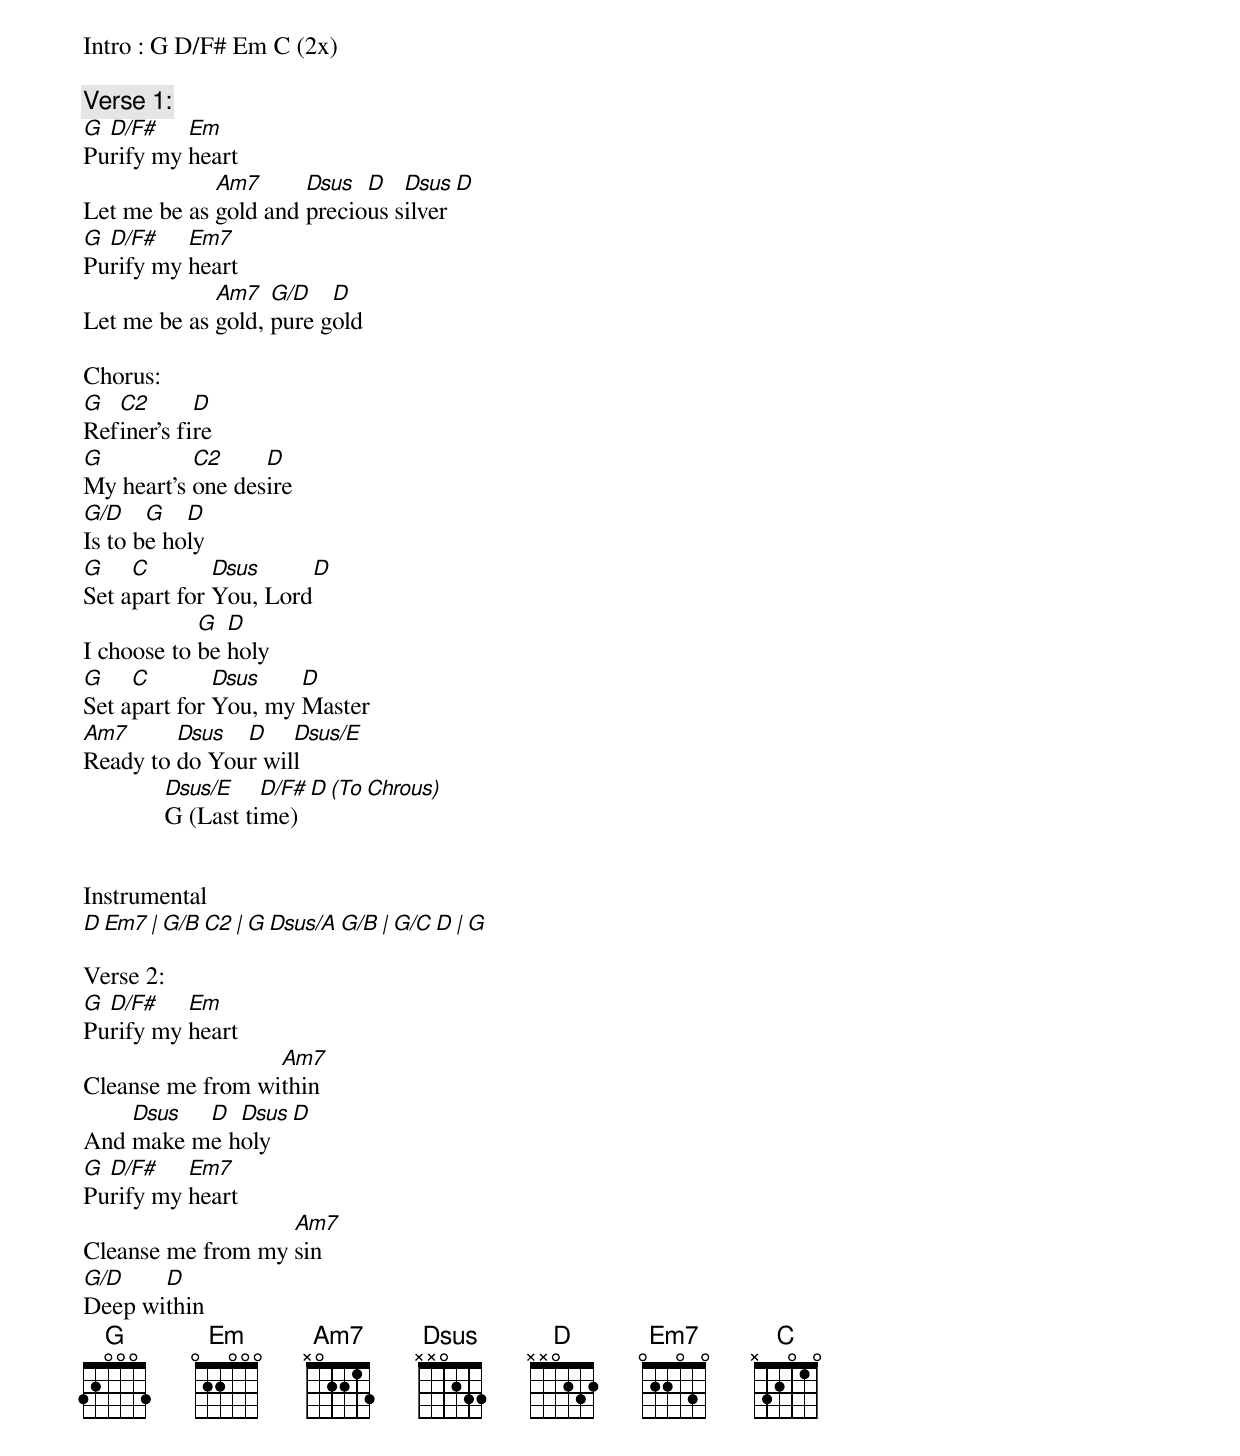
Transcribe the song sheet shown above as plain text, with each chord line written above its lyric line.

Intro : G D/F# Em C (2x)

Verse 1:
G D/F#    Em
Purify my heart
             Am7      Dsus  D   Dsus D
Let me be as gold and precious silver
G D/F#    Em7
Purify my heart
             Am7   G/D   D
Let me be as gold, pure gold

Chorus:
G  C2       D
Refiner's fire
G          C2     D
My heart's one desire
G/D    G   D
Is to be holy
G    C        Dsus       D
Set apart for You, Lord
            G  D
I choose to be holy
G    C        Dsus    D
Set apart for You, my Master
Am7      Dsus  D    Dsus/E
Ready to do Your will
             Dsus/E    D/F#   D  (To Chrous)
             G (Last time)


Instrumental
D  Em7 |   G/B    C2  | G   Dsus/A   G/B  | G/C    D | G

Verse 2:
G D/F#    Em
Purify my heart
                  Am7
Cleanse me from within
    Dsus  D  Dsus   D
And make me holy
G D/F#    Em7
Purify my heart
                   Am7
Cleanse me from my sin
G/D    D
Deep within
